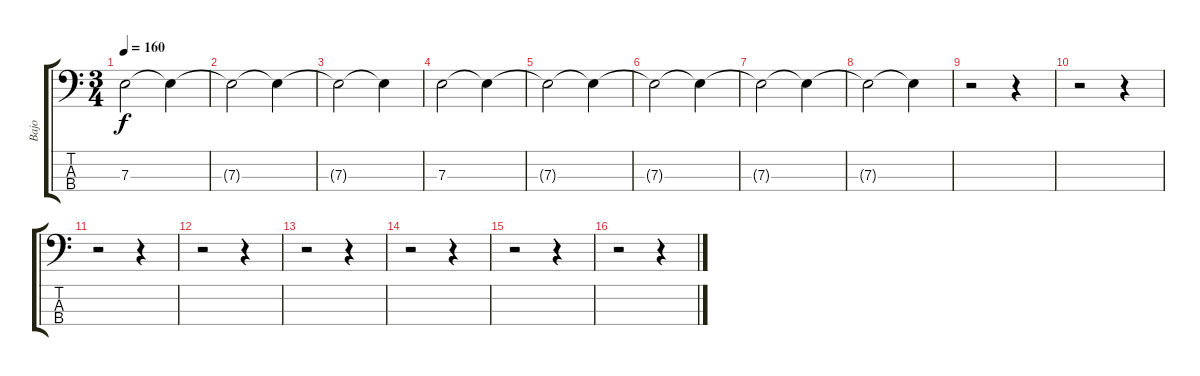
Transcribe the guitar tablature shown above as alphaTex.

\track ("Bajo" "Bajo") {instrument electricbasspick}
\staff {score tabs}
\tuning (G2 D2 A1 E1) {hide}
\ts (3 4)
\tempo 160
\clef f4
\ks c
7.3{t}.2{dy f} 7.3{t}.4 |
7.3{t}.2 7.3{t}.4 |
7.3{t}.2 7.3{t}.4 |
7.3.2 7.3{t}.4 |
7.3{t}.2 7.3{t}.4 |
7.3{t}.2 7.3{t}.4 |
7.3{t}.2 7.3{t}.4 |
7.3{t}.2 7.3{t}.4 |
r.2 r.4 |
r.2 r.4 |
r.2 r.4 |
r.2 r.4 |
r.2 r.4 |
r.2 r.4 |
r.2 r.4 |
r.2 r.4
